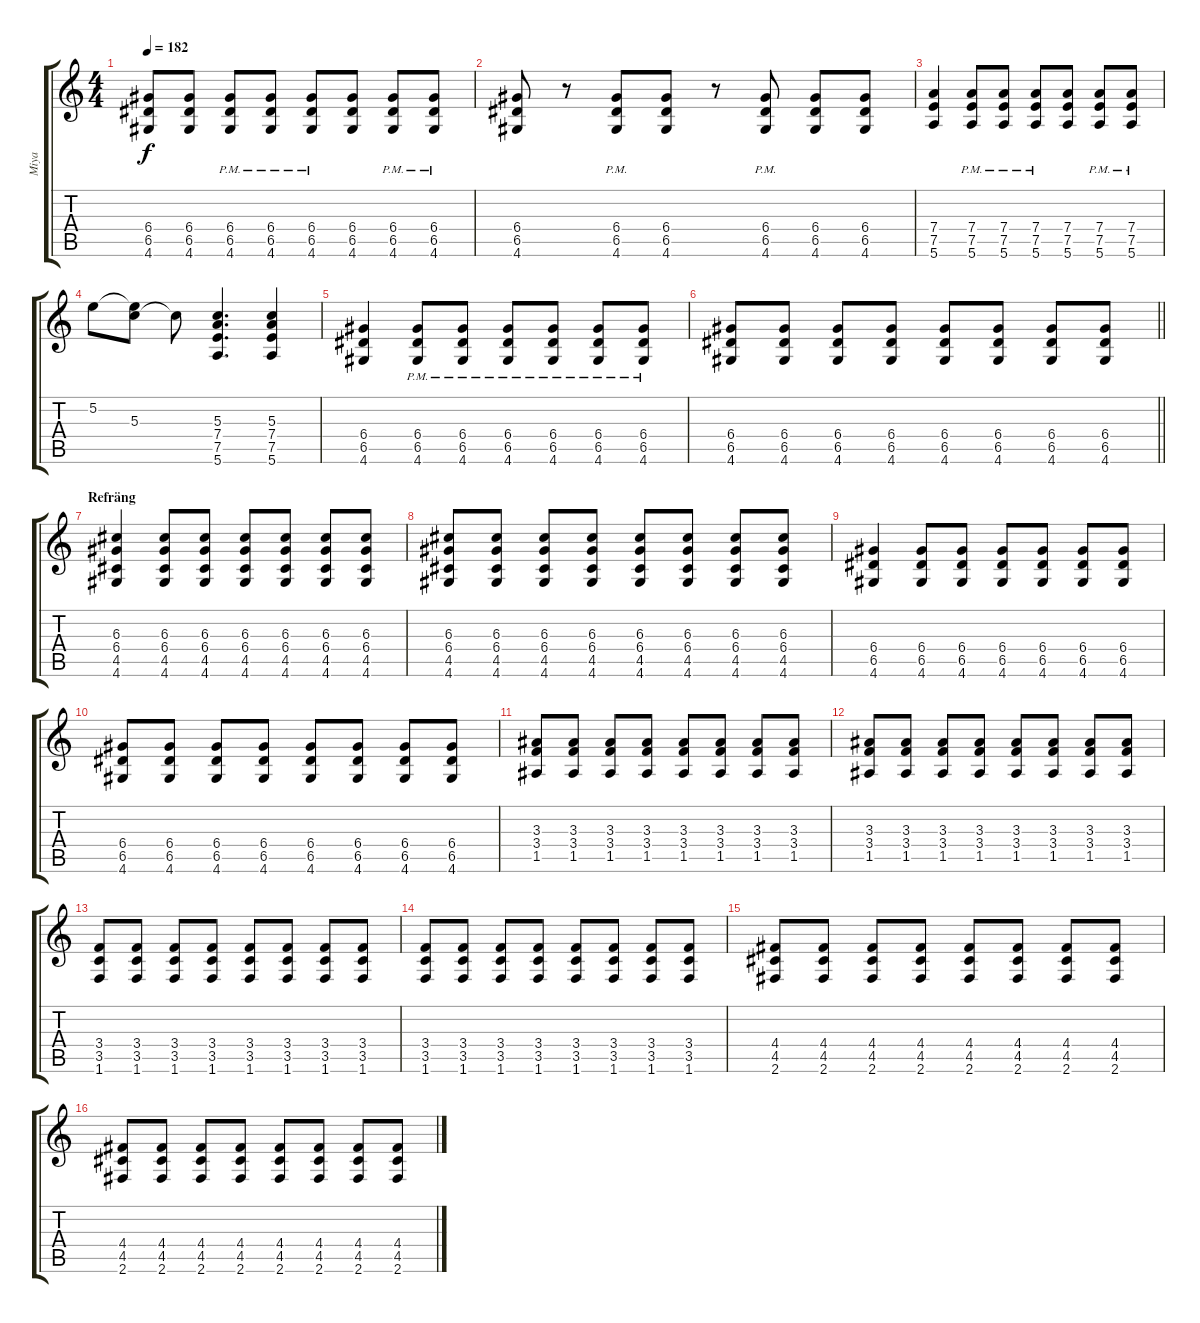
\track ("Miya " "Miya ") {instrument distortionguitar}
\staff {score tabs}
\tuning (E4 B3 G3 D3 A2 E2) {hide}
\ts (4 4)
\tempo 182
\clef g2
\ks c
(6.4 6.5 4.6).8{dy f} (6.4 6.5 4.6).8 (6.4{pm} 6.5{pm} 4.6{pm}).8 (6.4{pm} 6.5{pm} 4.6{pm}).8 (6.4{pm} 6.5{pm} 4.6{pm}).8 (6.4 6.5 4.6).8 (6.4{pm} 6.5{pm} 4.6{pm}).8 (6.4{pm} 6.5{pm} 4.6{pm}).8 |
(6.4 6.5 4.6).8 r.8 (6.4{pm} 6.5{pm} 4.6).8 (6.4 6.5 4.6).8 r.8 (6.4 6.5 4.6{pm}).8 (6.4 6.5 4.6).8 (6.4 6.5 4.6).8 |
(7.4 7.5 5.6).4 (7.4{pm} 7.5{pm} 5.6{pm}).8 (7.4{pm} 7.5{pm} 5.6{pm}).8 (7.4{pm} 7.5{pm} 5.6{pm}).8 (7.4 7.5 5.6).8 (7.4{pm} 7.5{pm} 5.6{pm}).8 (7.4{pm} 7.5{pm} 5.6{pm}).8 |
5.2.8 (5.2{t} 5.3).8 5.3{t}.8 (5.3 7.4 7.5 5.6).4{d} (5.3 7.4 7.5 5.6).4 |
(6.4 6.5 4.6).4 (6.4{pm} 6.5{pm} 4.6{pm}).8 (6.4{pm} 6.5{pm} 4.6{pm}).8 (6.4{pm} 6.5{pm} 4.6{pm}).8 (6.4{pm} 6.5{pm} 4.6{pm}).8 (6.4{pm} 6.5{pm} 4.6{pm}).8 (6.4{pm} 6.5{pm} 4.6{pm}).8 |
\barLineRight lightlight
(6.4 6.5 4.6).8 (6.4 6.5 4.6).8 (6.4 6.5 4.6).8 (6.4 6.5 4.6).8 (6.4 6.5 4.6).8 (6.4 6.5 4.6).8 (6.4 6.5 4.6).8 (6.4 6.5 4.6).8 |
\section ("" "Refräng")
(6.3 6.4 4.5 4.6).4 (6.3 6.4 4.5 4.6).8 (6.3 6.4 4.5 4.6).8 (6.3 6.4 4.5 4.6).8 (6.3 6.4 4.5 4.6).8 (6.3 6.4 4.5 4.6).8 (6.3 6.4 4.5 4.6).8 |
(6.3 6.4 4.5 4.6).8 (6.3 6.4 4.5 4.6).8 (6.3 6.4 4.5 4.6).8 (6.3 6.4 4.5 4.6).8 (6.3 6.4 4.5 4.6).8 (6.3 6.4 4.5 4.6).8 (6.3 6.4 4.5 4.6).8 (6.3 6.4 4.5 4.6).8 |
(6.4 6.5 4.6).4 (6.4 6.5 4.6).8 (6.4 6.5 4.6).8 (6.4 6.5 4.6).8 (6.4 6.5 4.6).8 (6.4 6.5 4.6).8 (6.4 6.5 4.6).8 |
(6.4 6.5 4.6).8 (6.4 6.5 4.6).8 (6.4 6.5 4.6).8 (6.4 6.5 4.6).8 (6.4 6.5 4.6).8 (6.4 6.5 4.6).8 (6.4 6.5 4.6).8 (6.4 6.5 4.6).8 |
(3.3 3.4 1.5).8 (3.3 3.4 1.5).8 (3.3 3.4 1.5).8 (3.3 3.4 1.5).8 (3.3 3.4 1.5).8 (3.3 3.4 1.5).8 (3.3 3.4 1.5).8 (3.3 3.4 1.5).8 |
(3.3 3.4 1.5).8 (3.3 3.4 1.5).8 (3.3 3.4 1.5).8 (3.3 3.4 1.5).8 (3.3 3.4 1.5).8 (3.3 3.4 1.5).8 (3.3 3.4 1.5).8 (3.3 3.4 1.5).8 |
(3.4 3.5 1.6).8 (3.4 3.5 1.6).8 (3.4 3.5 1.6).8 (3.4 3.5 1.6).8 (3.4 3.5 1.6).8 (3.4 3.5 1.6).8 (3.4 3.5 1.6).8 (3.4 3.5 1.6).8 |
(3.4 3.5 1.6).8 (3.4 3.5 1.6).8 (3.4 3.5 1.6).8 (3.4 3.5 1.6).8 (3.4 3.5 1.6).8 (3.4 3.5 1.6).8 (3.4 3.5 1.6).8 (3.4 3.5 1.6).8 |
(4.4 4.5 2.6).8 (4.4 4.5 2.6).8 (4.4 4.5 2.6).8 (4.4 4.5 2.6).8 (4.4 4.5 2.6).8 (4.4 4.5 2.6).8 (4.4 4.5 2.6).8 (4.4 4.5 2.6).8 |
(4.4 4.5 2.6).8 (4.4 4.5 2.6).8 (4.4 4.5 2.6).8 (4.4 4.5 2.6).8 (4.4 4.5 2.6).8 (4.4 4.5 2.6).8 (4.4 4.5 2.6).8 (4.4 4.5 2.6).8
